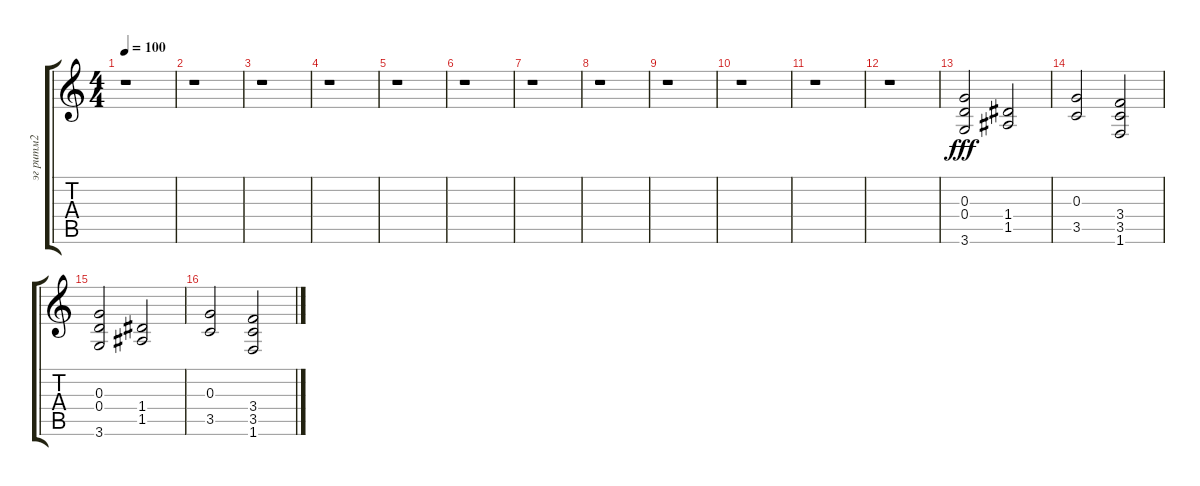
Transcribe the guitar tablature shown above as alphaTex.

\track ("эг ритм2" "эг ритм2") {instrument overdrivenguitar}
\staff {score tabs}
\tuning (E4 B3 G3 D3 A2 E2) {hide}
\ts (4 4)
\tempo 100
\clef g2
\ks c
r.1{dy fff} |
r.1 |
r.1 |
r.1 |
r.1 |
r.1 |
r.1 |
r.1 |
r.1 |
r.1 |
r.1 |
r.1 |
(0.3 0.4 3.6).2 (1.4 1.5).2 |
(0.3 3.5).2 (3.4 3.5 1.6).2 |
(0.3 0.4 3.6).2 (1.4 1.5).2 |
(0.3 3.5).2 (3.4 3.5 1.6).2
